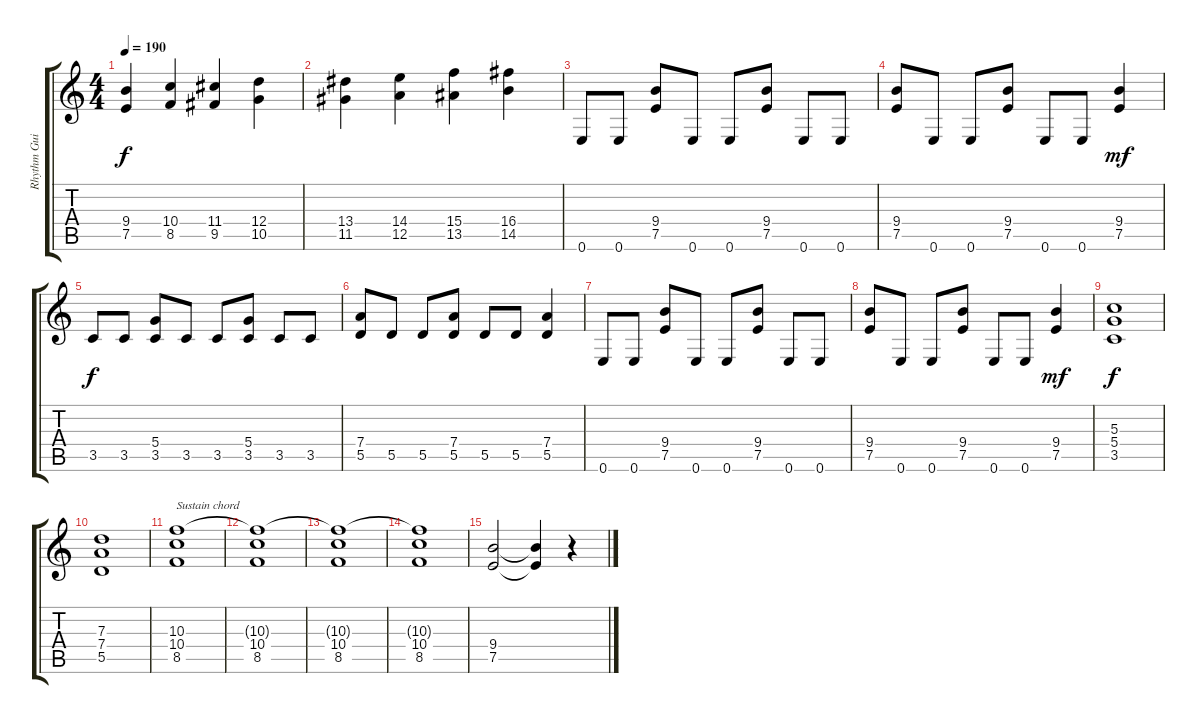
\track ("Rhythm Guitar" "Rhythm Gui") {instrument distortionguitar}
\staff {score tabs}
\tuning (E4 B3 G3 D3 A2 E2) {hide}
\ts (4 4)
\tempo 190
\clef g2
\ks c
(9.4 7.5).4{dy f} (10.4 8.5).4 (11.4 9.5).4 (12.4 10.5).4 |
(13.4 11.5).4 (14.4 12.5).4 (15.4 13.5).4 (16.4 14.5).4 |
0.6.8 0.6.8 (9.4 7.5).8 0.6.8 0.6.8 (9.4 7.5).8 0.6.8 0.6.8 |
(9.4 7.5).8 0.6.8 0.6.8 (9.4 7.5).8 0.6.8 0.6.8 (9.4 7.5).4{dy mf} |
3.5.8{dy f} 3.5.8 (5.4 3.5).8 3.5.8 3.5.8 (5.4 3.5).8 3.5.8 3.5.8 |
(7.4 5.5).8 5.5.8 5.5.8 (7.4 5.5).8 5.5.8 5.5.8 (7.4 5.5).4 |
0.6.8 0.6.8 (9.4 7.5).8 0.6.8 0.6.8 (9.4 7.5).8 0.6.8 0.6.8 |
(9.4 7.5).8 0.6.8 0.6.8 (9.4 7.5).8 0.6.8 0.6.8 (9.4 7.5).4{dy mf} |
(5.3 5.4 3.5).1{dy f} |
(7.3 7.4 5.5).1 |
(10.3 10.4 8.5).1{txt "Sustain chord"} |
(10.3{t} 10.4 8.5).1 |
(10.3{t} 10.4 8.5).1 |
(10.3{t} 10.4 8.5).1 |
(9.4 7.5).2 (9.4{t} 7.5{t}).4 r.4
